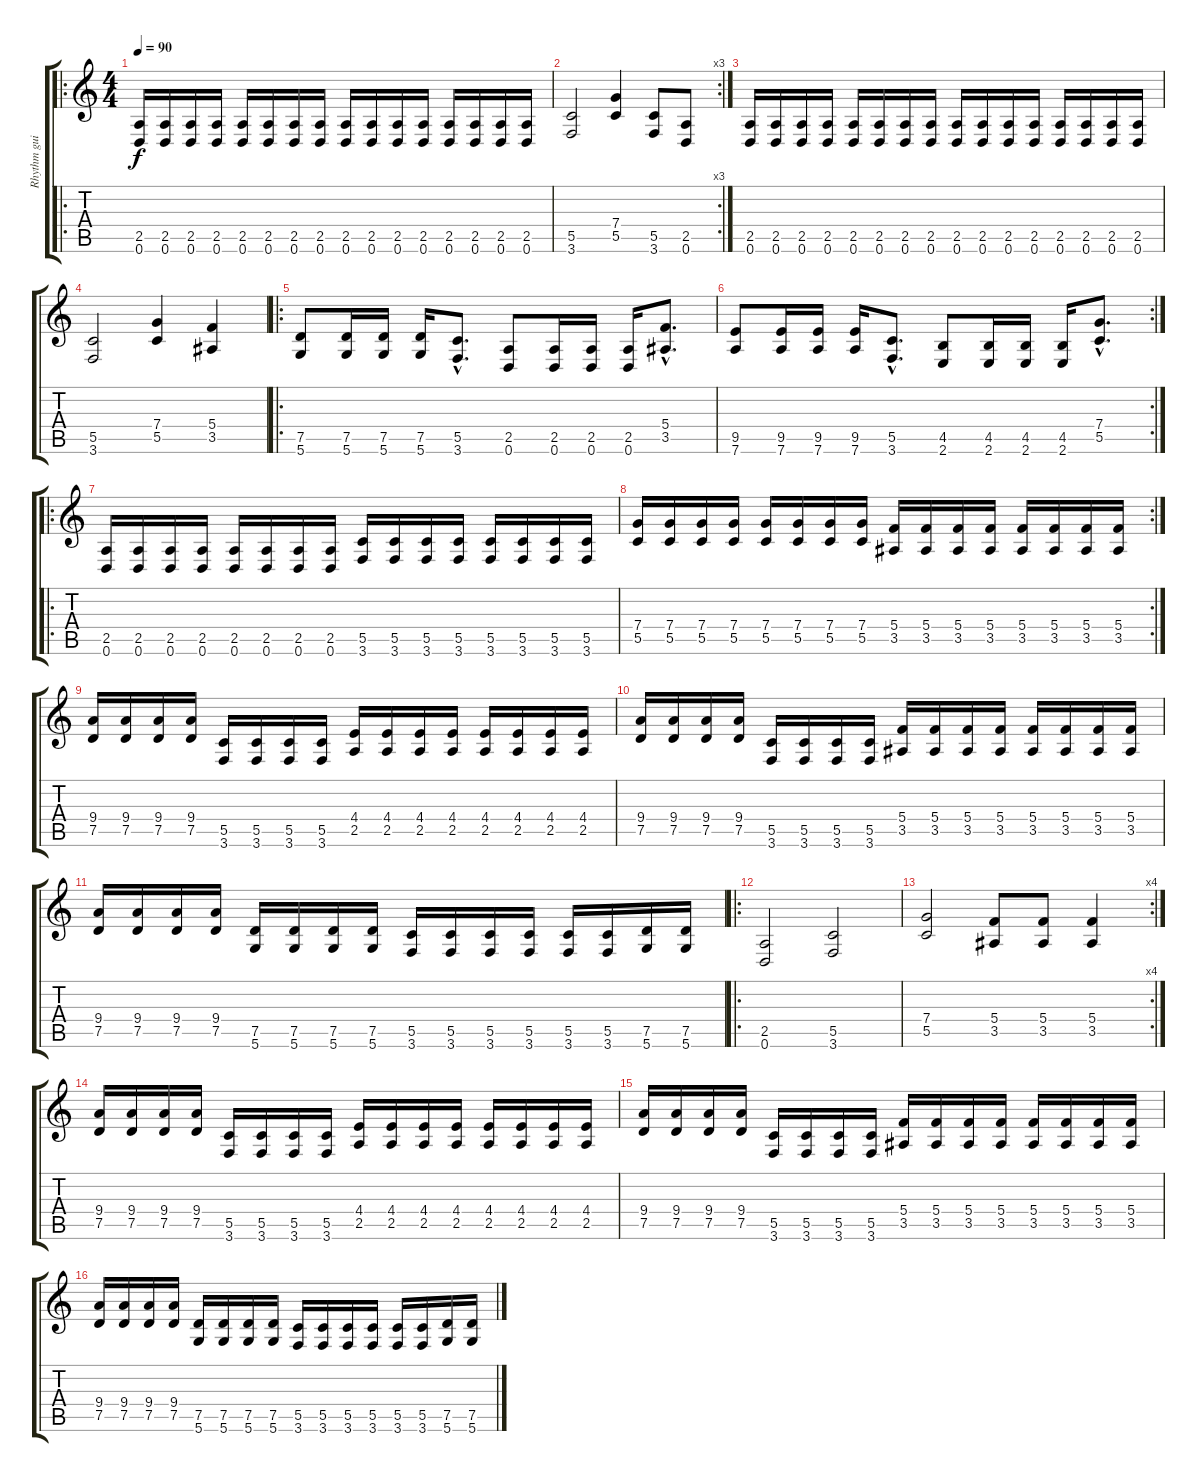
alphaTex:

\track ("Rhythm guitars" "Rhythm gui") {instrument overdrivenguitar}
\staff {score tabs}
\tuning (D4 A3 F3 C3 G2 D2) {hide}
\ro
\ts (4 4)
\tempo 90
\clef g2
\ks c
(2.5 0.6).16{dy f} (2.5 0.6).16 (2.5 0.6).16 (2.5 0.6).16 (2.5 0.6).16 (2.5 0.6).16 (2.5 0.6).16 (2.5 0.6).16 (2.5 0.6).16 (2.5 0.6).16 (2.5 0.6).16 (2.5 0.6).16 (2.5 0.6).16 (2.5 0.6).16 (2.5 0.6).16 (2.5 0.6).16 |
\rc 3
(5.5 3.6).2 (7.4 5.5).4 (5.5 3.6).8 (2.5 0.6).8 |
(2.5 0.6).16 (2.5 0.6).16 (2.5 0.6).16 (2.5 0.6).16 (2.5 0.6).16 (2.5 0.6).16 (2.5 0.6).16 (2.5 0.6).16 (2.5 0.6).16 (2.5 0.6).16 (2.5 0.6).16 (2.5 0.6).16 (2.5 0.6).16 (2.5 0.6).16 (2.5 0.6).16 (2.5 0.6).16 |
(5.5 3.6).2 (7.4 5.5).4 (5.4 3.5).4 |
\ro
(7.5 5.6).8 (7.5 5.6).16 (7.5 5.6).16 (7.5 5.6).16 (5.5{hac} 3.6{hac}).8{d} (2.5 0.6).8 (2.5 0.6).16 (2.5 0.6).16 (2.5 0.6).16 (5.4{hac} 3.5{hac}).8{d} |
\rc 2
(9.5 7.6).8 (9.5 7.6).16 (9.5 7.6).16 (9.5 7.6).16 (5.5{hac} 3.6{hac}).8{d} (4.5 2.6).8 (4.5 2.6).16 (4.5 2.6).16 (4.5 2.6).16 (7.4{hac} 5.5{hac}).8{d} |
\ro
(2.5 0.6).16 (2.5 0.6).16 (2.5 0.6).16 (2.5 0.6).16 (2.5 0.6).16 (2.5 0.6).16 (2.5 0.6).16 (2.5 0.6).16 (5.5 3.6).16 (5.5 3.6).16 (5.5 3.6).16 (5.5 3.6).16 (5.5 3.6).16 (5.5 3.6).16 (5.5 3.6).16 (5.5 3.6).16 |
\rc 2
(7.4 5.5).16 (7.4 5.5).16 (7.4 5.5).16 (7.4 5.5).16 (7.4 5.5).16 (7.4 5.5).16 (7.4 5.5).16 (7.4 5.5).16 (5.4 3.5).16 (5.4 3.5).16 (5.4 3.5).16 (5.4 3.5).16 (5.4 3.5).16 (5.4 3.5).16 (5.4 3.5).16 (5.4 3.5).16 |
(9.4 7.5).16 (9.4 7.5).16 (9.4 7.5).16 (9.4 7.5).16 (5.5 3.6).16 (5.5 3.6).16 (5.5 3.6).16 (5.5 3.6).16 (4.4 2.5).16 (4.4 2.5).16 (4.4 2.5).16 (4.4 2.5).16 (4.4 2.5).16 (4.4 2.5).16 (4.4 2.5).16 (4.4 2.5).16 |
(9.4 7.5).16 (9.4 7.5).16 (9.4 7.5).16 (9.4 7.5).16 (5.5 3.6).16 (5.5 3.6).16 (5.5 3.6).16 (5.5 3.6).16 (5.4 3.5).16 (5.4 3.5).16 (5.4 3.5).16 (5.4 3.5).16 (5.4 3.5).16 (5.4 3.5).16 (5.4 3.5).16 (5.4 3.5).16 |
(9.4 7.5).16 (9.4 7.5).16 (9.4 7.5).16 (9.4 7.5).16 (7.5 5.6).16 (7.5 5.6).16 (7.5 5.6).16 (7.5 5.6).16 (5.5 3.6).16 (5.5 3.6).16 (5.5 3.6).16 (5.5 3.6).16 (5.5 3.6).16 (5.5 3.6).16 (7.5 5.6).16 (7.5 5.6).16 |
\ro
(2.5 0.6).2 (5.5 3.6).2 |
\rc 4
(7.4 5.5).2 (5.4 3.5).8 (5.4 3.5).8 (5.4 3.5).4 |
(9.4 7.5).16 (9.4 7.5).16 (9.4 7.5).16 (9.4 7.5).16 (5.5 3.6).16 (5.5 3.6).16 (5.5 3.6).16 (5.5 3.6).16 (4.4 2.5).16 (4.4 2.5).16 (4.4 2.5).16 (4.4 2.5).16 (4.4 2.5).16 (4.4 2.5).16 (4.4 2.5).16 (4.4 2.5).16 |
(9.4 7.5).16 (9.4 7.5).16 (9.4 7.5).16 (9.4 7.5).16 (5.5 3.6).16 (5.5 3.6).16 (5.5 3.6).16 (5.5 3.6).16 (5.4 3.5).16 (5.4 3.5).16 (5.4 3.5).16 (5.4 3.5).16 (5.4 3.5).16 (5.4 3.5).16 (5.4 3.5).16 (5.4 3.5).16 |
(9.4 7.5).16 (9.4 7.5).16 (9.4 7.5).16 (9.4 7.5).16 (7.5 5.6).16 (7.5 5.6).16 (7.5 5.6).16 (7.5 5.6).16 (5.5 3.6).16 (5.5 3.6).16 (5.5 3.6).16 (5.5 3.6).16 (5.5 3.6).16 (5.5 3.6).16 (7.5 5.6).16 (7.5 5.6).16
